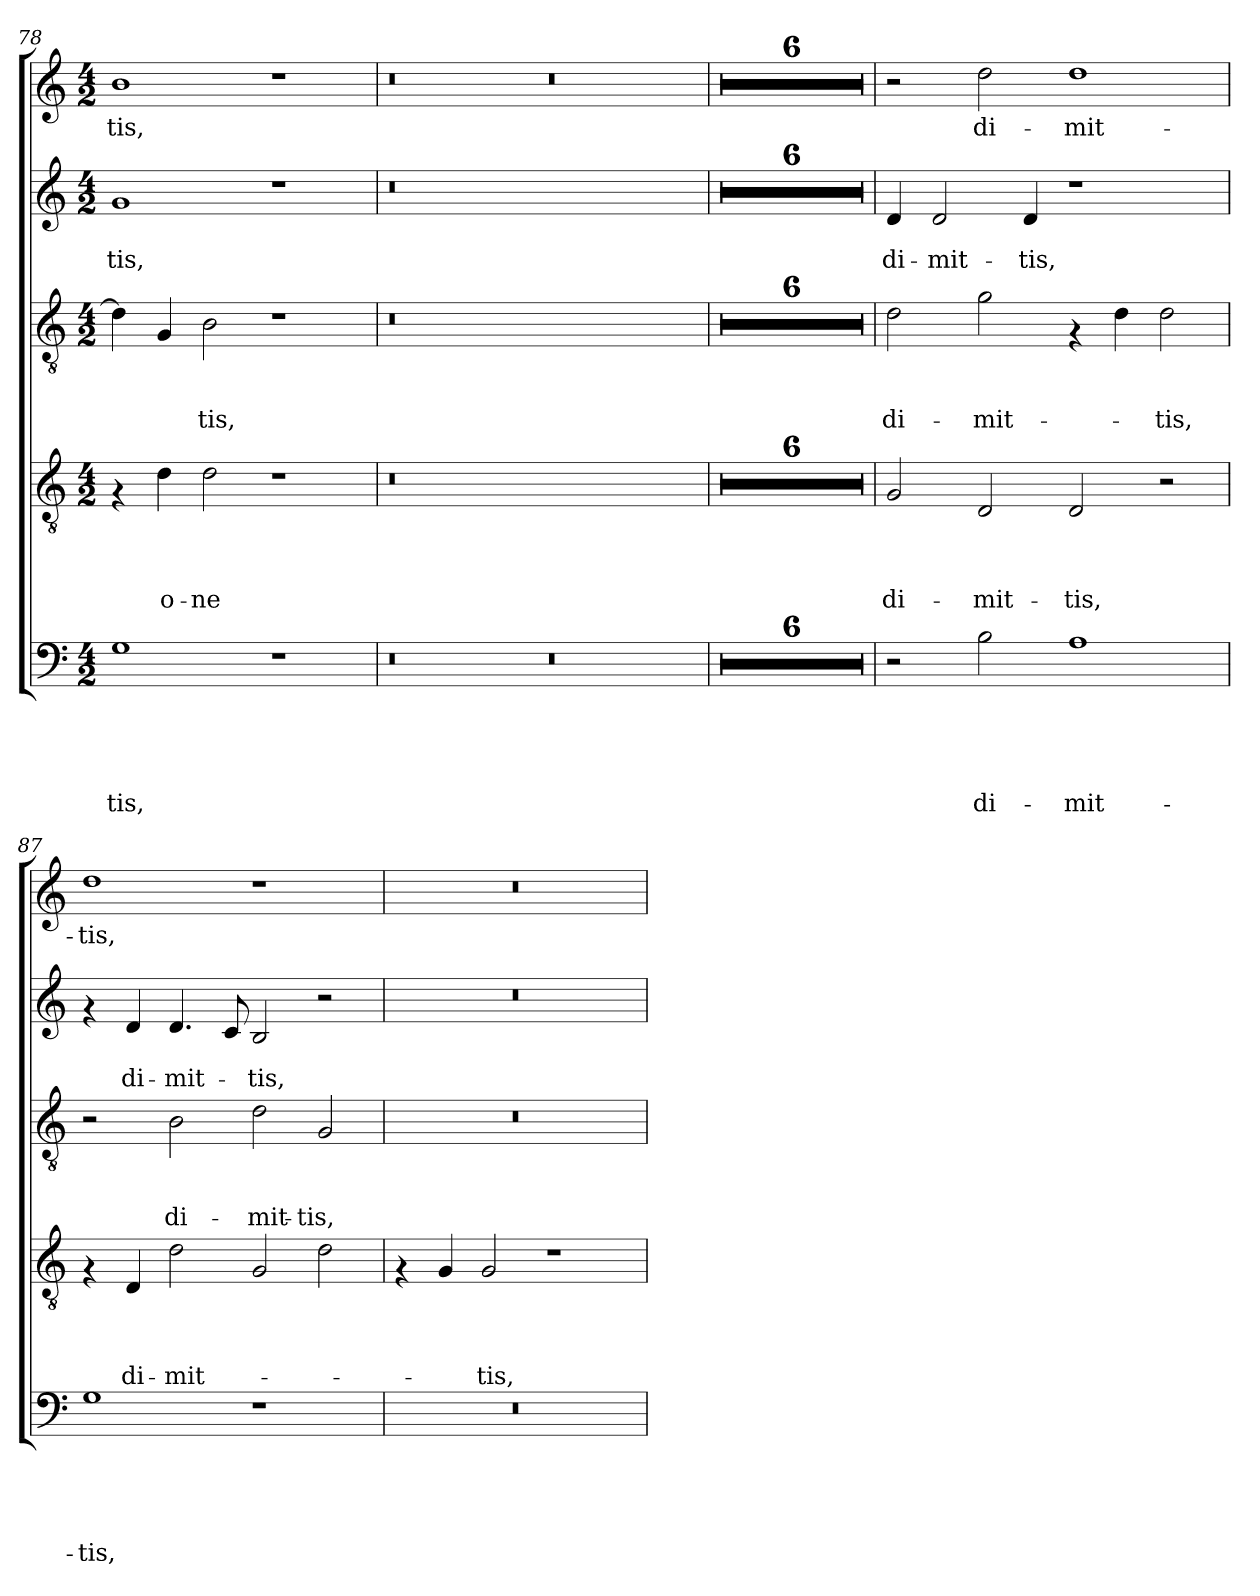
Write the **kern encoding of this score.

**kern	**text	**text	**text	**text	**text	**kern	**text	**text	**text	**text	**kern	**text	**text	**text	**kern	**text	**text	**kern	**text
*part5	*part5	*part5	*part5	*part5	*part5	*part4	*part4	*part4	*part4	*part4	*part3	*part3	*part3	*part3	*part2	*part2	*part2	*part1	*part1
*staff5	*staff5	*staff5	*staff5	*staff5	*staff5	*staff4	*staff4	*staff4	*staff4	*staff4	*staff3	*staff3	*staff3	*staff3	*staff2	*staff2	*staff2	*staff1	*staff1
*clefF4	*	*	*	*	*	*clefGv2	*	*	*	*	*clefGv2	*	*	*	*clefG2	*	*	*clefG2	*
*k[]	*	*	*	*	*	*k[]	*	*	*	*	*k[]	*	*	*	*k[]	*	*	*k[]	*
*C:	*	*	*	*	*	*C:	*	*	*	*	*C:	*	*	*	*C:	*	*	*C:	*
*M4/2	*	*	*	*	*	*M4/2	*	*	*	*	*M4/2	*	*	*	*M4/2	*	*	*M4/2	*
=78	=78	=78	=78	=78	=78	=78	=78	=78	=78	=78	=78	=78	=78	=78	=78	=78	=78	=78	=78
!	!	!	!	!	!LO:LY:b	!	!	!	!	!	!	!	!	!	!	!	!LO:LY:b	!	!LO:LY:b
1G	.	.	.	.	-tis,	4rF	.	.	.	.	4d\]	.	.	.	1g	.	-tis,	1b	-tis,
!	!	!	!	!	!	!	!	!	!	!LO:LY:b	!	!	!	!	!	!	!	!	!
.	.	.	.	.	.	4d\	.	.	.	-o-	4G/	.	.	.	.	.	.	.	.
!	!	!	!	!	!	!	!	!	!	!LO:LY:b	!	!	!	!LO:LY:b	!	!	!	!	!
.	.	.	.	.	.	2d\	.	.	.	-ne	2B\	.	.	-tis,	.	.	.	.	.
1r	.	.	.	.	.	1r	.	.	.	.	1r	.	.	.	1r	.	.	1r	.
=79	=79	=79	=79	=79	=79	=79	=79	=79	=79	=79	=79	=79	=79	=79	=79	=79	=79	=79	=79
0r	.	.	.	.	.	0r	.	.	.	.	0r	.	.	.	0r	.	.	0r	.
0r	.	.	.	.	.	0ryy	.	.	.	.	0ryy	.	.	.	0ryy	.	.	0r	.
=80	=80	=80	=80	=80	=80	=80	=80	=80	=80	=80	=80	=80	=80	=80	=80	=80	=80	=80	=80
0r	.	.	.	.	.	0r	.	.	.	.	0r	.	.	.	0r	.	.	0r	.
=81	=81	=81	=81	=81	=81	=81	=81	=81	=81	=81	=81	=81	=81	=81	=81	=81	=81	=81	=81
0r	.	.	.	.	.	0r	.	.	.	.	0r	.	.	.	0r	.	.	0r	.
=82	=82	=82	=82	=82	=82	=82	=82	=82	=82	=82	=82	=82	=82	=82	=82	=82	=82	=82	=82
0r	.	.	.	.	.	0r	.	.	.	.	0r	.	.	.	0r	.	.	0r	.
=83	=83	=83	=83	=83	=83	=83	=83	=83	=83	=83	=83	=83	=83	=83	=83	=83	=83	=83	=83
0r	.	.	.	.	.	0r	.	.	.	.	0r	.	.	.	0r	.	.	0r	.
=84	=84	=84	=84	=84	=84	=84	=84	=84	=84	=84	=84	=84	=84	=84	=84	=84	=84	=84	=84
0r	.	.	.	.	.	0r	.	.	.	.	0r	.	.	.	0r	.	.	0r	.
=85	=85	=85	=85	=85	=85	=85	=85	=85	=85	=85	=85	=85	=85	=85	=85	=85	=85	=85	=85
0r	.	.	.	.	.	0r	.	.	.	.	0r	.	.	.	0r	.	.	0r	.
!!LO:PB:g=z
=86	=86	=86	=86	=86	=86	=86	=86	=86	=86	=86	=86	=86	=86	=86	=86	=86	=86	=86	=86
!	!	!	!	!	!	!	!	!	!	!LO:LY:b	!	!	!	!LO:LY:b	!	!	!LO:LY:b	!	!
2r	.	.	.	.	.	2G/	.	.	.	di-	2d\	.	.	di-	4d/	.	di-	2r	.
!	!	!	!	!	!	!	!	!	!	!	!	!	!	!	!	!	!LO:LY:b	!	!
.	.	.	.	.	.	.	.	.	.	.	.	.	.	.	2d/	.	-mit-	.	.
!	!	!	!	!	!LO:LY:b	!	!	!	!	!LO:LY:b	!	!	!	!LO:LY:b	!	!	!	!	!LO:LY:b
2B\	.	.	.	.	di-	2D/	.	.	.	-mit-	2g\	.	.	-mit-	.	.	.	2dd\	di-
!	!	!	!	!	!	!	!	!	!	!	!	!	!	!	!	!	!LO:LY:b	!	!
.	.	.	.	.	.	.	.	.	.	.	.	.	.	.	4d/	.	-tis,	.	.
!	!	!	!	!	!LO:LY:b	!	!	!	!	!LO:LY:b	!	!	!	!	!	!	!	!	!LO:LY:b
1A	.	.	.	.	-mit-	2D/	.	.	.	-tis,	4rF	.	.	.	1r	.	.	1dd	-mit-
.	.	.	.	.	.	.	.	.	.	.	4d\	.	.	.	.	.	.	.	.
!	!	!	!	!	!	!	!	!	!	!	!	!	!	!LO:LY:b	!	!	!	!	!
.	.	.	.	.	.	2r	.	.	.	.	2d\	.	.	-tis,	.	.	.	.	.
=87	=87	=87	=87	=87	=87	=87	=87	=87	=87	=87	=87	=87	=87	=87	=87	=87	=87	=87	=87
!	!	!	!	!	!LO:LY:b	!	!	!	!	!	!	!	!	!	!	!	!	!	!LO:LY:b
1G	.	.	.	.	-tis,	4rF	.	.	.	.	2r	.	.	.	4rf	.	.	1dd	-tis,
!	!	!	!	!	!	!	!	!	!	!LO:LY:b	!	!	!	!	!	!	!LO:LY:b	!	!
.	.	.	.	.	.	4D/	.	.	.	di-	.	.	.	.	4d/	.	di-	.	.
!	!	!	!	!	!	!	!	!	!	!LO:LY:b	!	!	!	!LO:LY:b	!	!	!LO:LY:b	!	!
.	.	.	.	.	.	2d\	.	.	.	-mit-	2B\	.	.	di-	4.d/	.	-mit-	.	.
.	.	.	.	.	.	.	.	.	.	.	.	.	.	.	8c/	.	.	.	.
!	!	!	!	!	!	!	!	!	!	!	!	!	!	!LO:LY:b	!	!	!LO:LY:b	!	!
1r	.	.	.	.	.	2G/	.	.	.	.	2d\	.	.	-mit-	2B/	.	-tis,	1r	.
!	!	!	!	!	!	!	!	!	!	!	!	!	!	!LO:LY:b	!	!	!	!	!
.	.	.	.	.	.	2d\	.	.	.	.	2G/	.	.	-tis,	2r	.	.	.	.
=88	=88	=88	=88	=88	=88	=88	=88	=88	=88	=88	=88	=88	=88	=88	=88	=88	=88	=88	=88
0r	.	.	.	.	.	4rF	.	.	.	.	0r	.	.	.	0r	.	.	0r	.
.	.	.	.	.	.	4G/	.	.	.	.	.	.	.	.	.	.	.	.	.
!	!	!	!	!	!	!	!	!	!	!LO:LY:b	!	!	!	!	!	!	!	!	!
.	.	.	.	.	.	2G/	.	.	.	-tis,	.	.	.	.	.	.	.	.	.
.	.	.	.	.	.	1r	.	.	.	.	.	.	.	.	.	.	.	.	.
=	=	=	=	=	=	=	=	=	=	=	=	=	=	=	=	=	=	=	=
*-	*-	*-	*-	*-	*-	*-	*-	*-	*-	*-	*-	*-	*-	*-	*-	*-	*-	*-	*-
